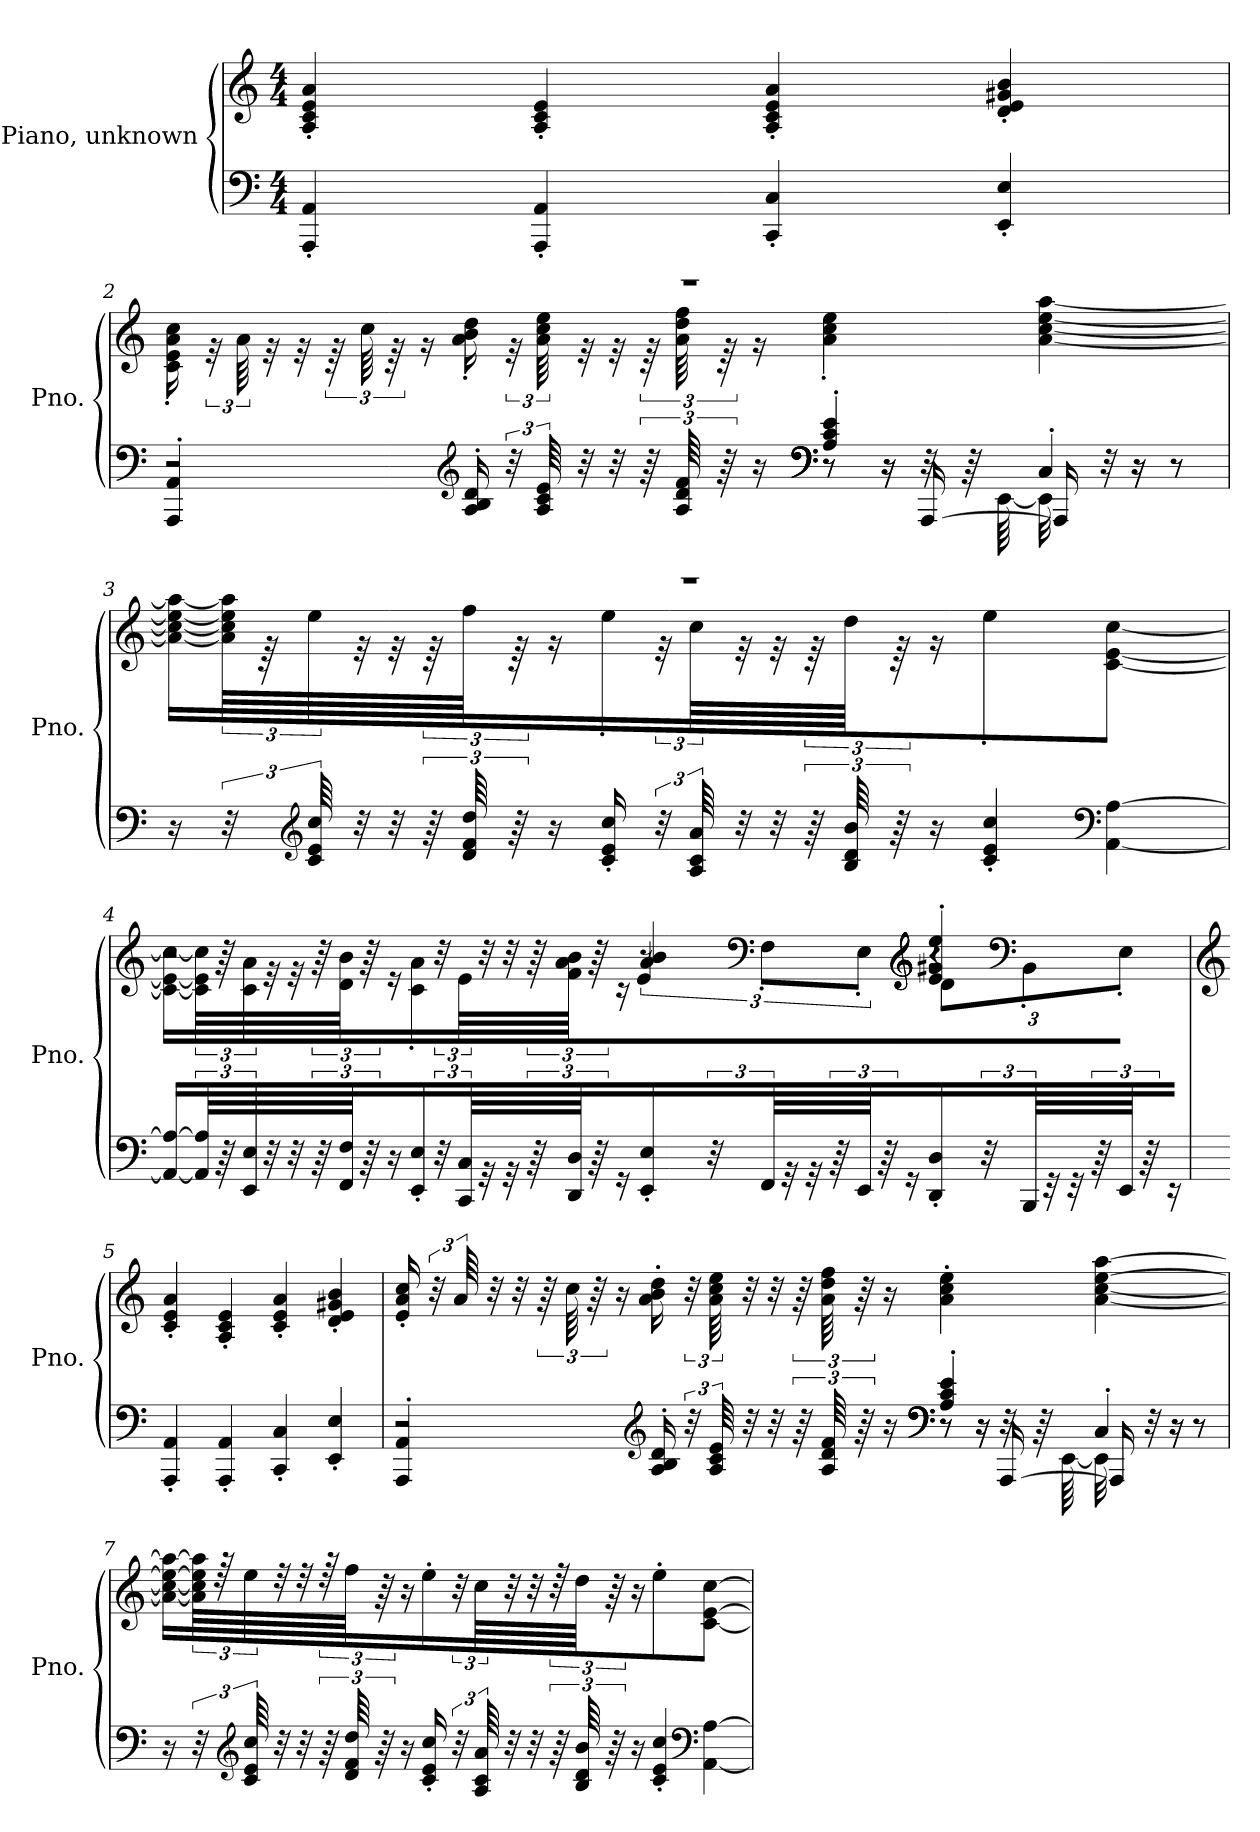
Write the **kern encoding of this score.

**kern	**kern
*part1	*part1
*staff2	*staff1
*I"Piano, unknown	*
*I'Pno.	*
*clefF4	*clefG2
*k[]	*k[]
*M4/4	*M4/4
*MM120	*MM120
=1	=1
4AAA/' 4AA/'	4A/' 4c/' 4e/' 4a/'
4AAA/' 4AA/'	4A/' 4c/' 4e/'
4CC/' 4C/'	4A/' 4c/' 4e/' 4a/'
4EE/' 4E/'	4d/' 4e/' 4g#X/' 4b/'
=2	=2
*^	*^
*	*^	*	*
4AAA/' 4AA/'	2r	2r	1r	16c\' 16e\' 16a\' 16cc\'
.	.	.	.	48r
.	.	.	.	96a\
.	.	.	.	32r
.	.	.	.	32r
.	.	.	.	96r
.	.	.	.	96cc\
.	.	.	.	96r
.	.	.	.	16r
*clefG2	*	*	*	*
16A/' 16B/' 16d/'	.	.	.	16a\' 16b\' 16dd\'
48r	.	.	.	48r
96A/ 96c/ 96e/	.	.	.	96a\ 96cc\ 96ee\
32r	.	.	.	32r
32r	.	.	.	32r
96r	.	.	.	96r
96A/ 96d/ 96f/	.	.	.	96a\ 96dd\ 96ff\
96r	.	.	.	96r
16r	.	.	.	16r
*clefF4	*	*	*	*
4A/' 4c/' 4e/'	8r	8r	.	4a\' 4cc\' 4ee\'
.	16r	16r	.	.
.	32r	[16AAA/	.	.
.	64r	.	.	.
.	[64EE\	.	.	.
4C'/	32EE\]	16AAA/]	.	[4a\ [4cc\ [4ee\ [4aa\
.	32r	.	.	.
.	16r	16r	.	.
.	8r	8r	.	.
*v	*v	*v	*	*
!!LO:LB:g=z	!!
=3	=3	=3
16r	1r	16a\_ 16cc\_ 16ee\_ 16aa\_LL
48r	.	96a\] 96cc\] 96ee\] 96aa\]JJkk
.	.	96r
*clefG2	*	*
96c/ 96e/ 96cc/	.	96ee\
32r	.	32r
32r	.	32r
96r	.	96r
96d/ 96f/ 96dd/	.	96ff\
96r	.	96r
16r	.	16r
16c/' 16e/' 16cc/'	.	16ee'\
48r	.	48r
96A/ 96c/ 96a/	.	96cc\
32r	.	32r
32r	.	32r
96r	.	96r
96B/ 96d/ 96b/	.	96dd\
96r	.	96r
16r	.	16r
4c/' 4e/' 4cc/'	.	4ee'\
*clefF4	*	*
[4AA\ [4A\	.	[4c\ [4e\ [4cc\
!!LO:LB:g=z
=4	=4	=4
*	*	*^
16AA\_ 16A\_LL	2r	16c\_ 16e\_ 16cc\_LL	2r
96AA\] 96A\]JJkk	.	96c\] 96e\] 96cc\]JJkk	.
96r	.	96r	.
96EE/ 96E/	.	96c\ 96a\	.
32r	.	32r	.
32r	.	32r	.
96r	.	96r	.
96FF/ 96F/	.	96d\ 96b\	.
96r	.	96r	.
16r	.	16r	.
16EE/' 16E/'	.	16c\' 16a\'	.
48r	.	48r	.
96CC/ 96C/	.	96e\	.
32r	.	32r	.
32r	.	32r	.
96r	.	96r	.
96DD/ 96D/	.	96f\ 96a\ 96b\	.
96r	.	96r	.
16r	.	16r	.
16EE/' 16E/'	4a/ 4b/	12r	4e/
48r	.	.	.
*	*clefF4	*	*
96FF/	.	12F'\L	.
32r	.	.	.
32r	.	.	.
96r	.	.	.
96EE/	.	12E'\J	.
96r	.	.	.
16r	.	.	.
*	*clefG2	*	*
*	*	*Xbrackettup	*
16DD/' 16D/'	4e/' 4g#X/' 4ee/'	12d\L	4r
48r	.	.	.
*	*clefF4	*	*
96BBB/	.	12BB'\	.
32r	.	.	.
32r	.	.	.
96r	.	.	.
96EE/	.	12E'\J	.
96r	.	.	.
16r	.	.	.
*	*v	*v	*v
!!LO:LB:g=z
=5	=5
*	*clefG2
4AAA/' 4AA/'	4c/' 4e/' 4a/'
4AAA/' 4AA/'	4A/' 4c/' 4e/'
4CC/' 4C/'	4c/' 4e/' 4a/'
4EE/' 4E/'	4d/' 4e/' 4g#X/' 4b/'
=6	=6
*^	*
*	*^	*
4AAA/' 4AA/'	2r	2r	16e/' 16a/' 16cc/'
*	*	*	*brackettup
.	.	.	48r
.	.	.	96a/
.	.	.	32r
.	.	.	32r
.	.	.	96r
.	.	.	96cc\
.	.	.	96r
.	.	.	16r
*clefG2	*	*	*
16A/' 16B/' 16d/'	.	.	16a\' 16b\' 16dd\'
48r	.	.	48r
96A/ 96c/ 96e/	.	.	96a\ 96cc\ 96ee\
32r	.	.	32r
32r	.	.	32r
96r	.	.	96r
96A/ 96d/ 96f/	.	.	96a\ 96dd\ 96ff\
96r	.	.	96r
16r	.	.	16r
*clefF4	*	*	*
4A/' 4c/' 4e/'	8r	8r	4a\' 4cc\' 4ee\'
.	16r	16r	.
.	32r	[16AAA/	.
.	64r	.	.
.	[64EE\	.	.
4C'/	32EE\]	16AAA/]	[4a\ [4cc\ [4ee\ [4aa\
.	32r	.	.
.	16r	16r	.
.	8r	8r	.
*v	*v	*v	*
!!LO:LB:g=z
=7	=7
16r	16a\_ 16cc\_ 16ee\_ 16aa\_LL
48r	96a\] 96cc\] 96ee\] 96aa\]JJkk
.	96r
*clefG2	*
96c/ 96e/ 96cc/	96ee\
32r	32r
32r	32r
96r	96r
96d/ 96f/ 96dd/	96ff\
96r	96r
16r	16r
16c/' 16e/' 16cc/'	16ee'\
48r	48r
96A/ 96c/ 96a/	96cc\
32r	32r
32r	32r
96r	96r
96B/ 96d/ 96b/	96dd\
96r	96r
16r	16r
4c/' 4e/' 4cc/'	4ee'\
*clefF4	*
[4AA\ [4A\	[4c/ [4e/ [4cc/
=	=
*-	*-
